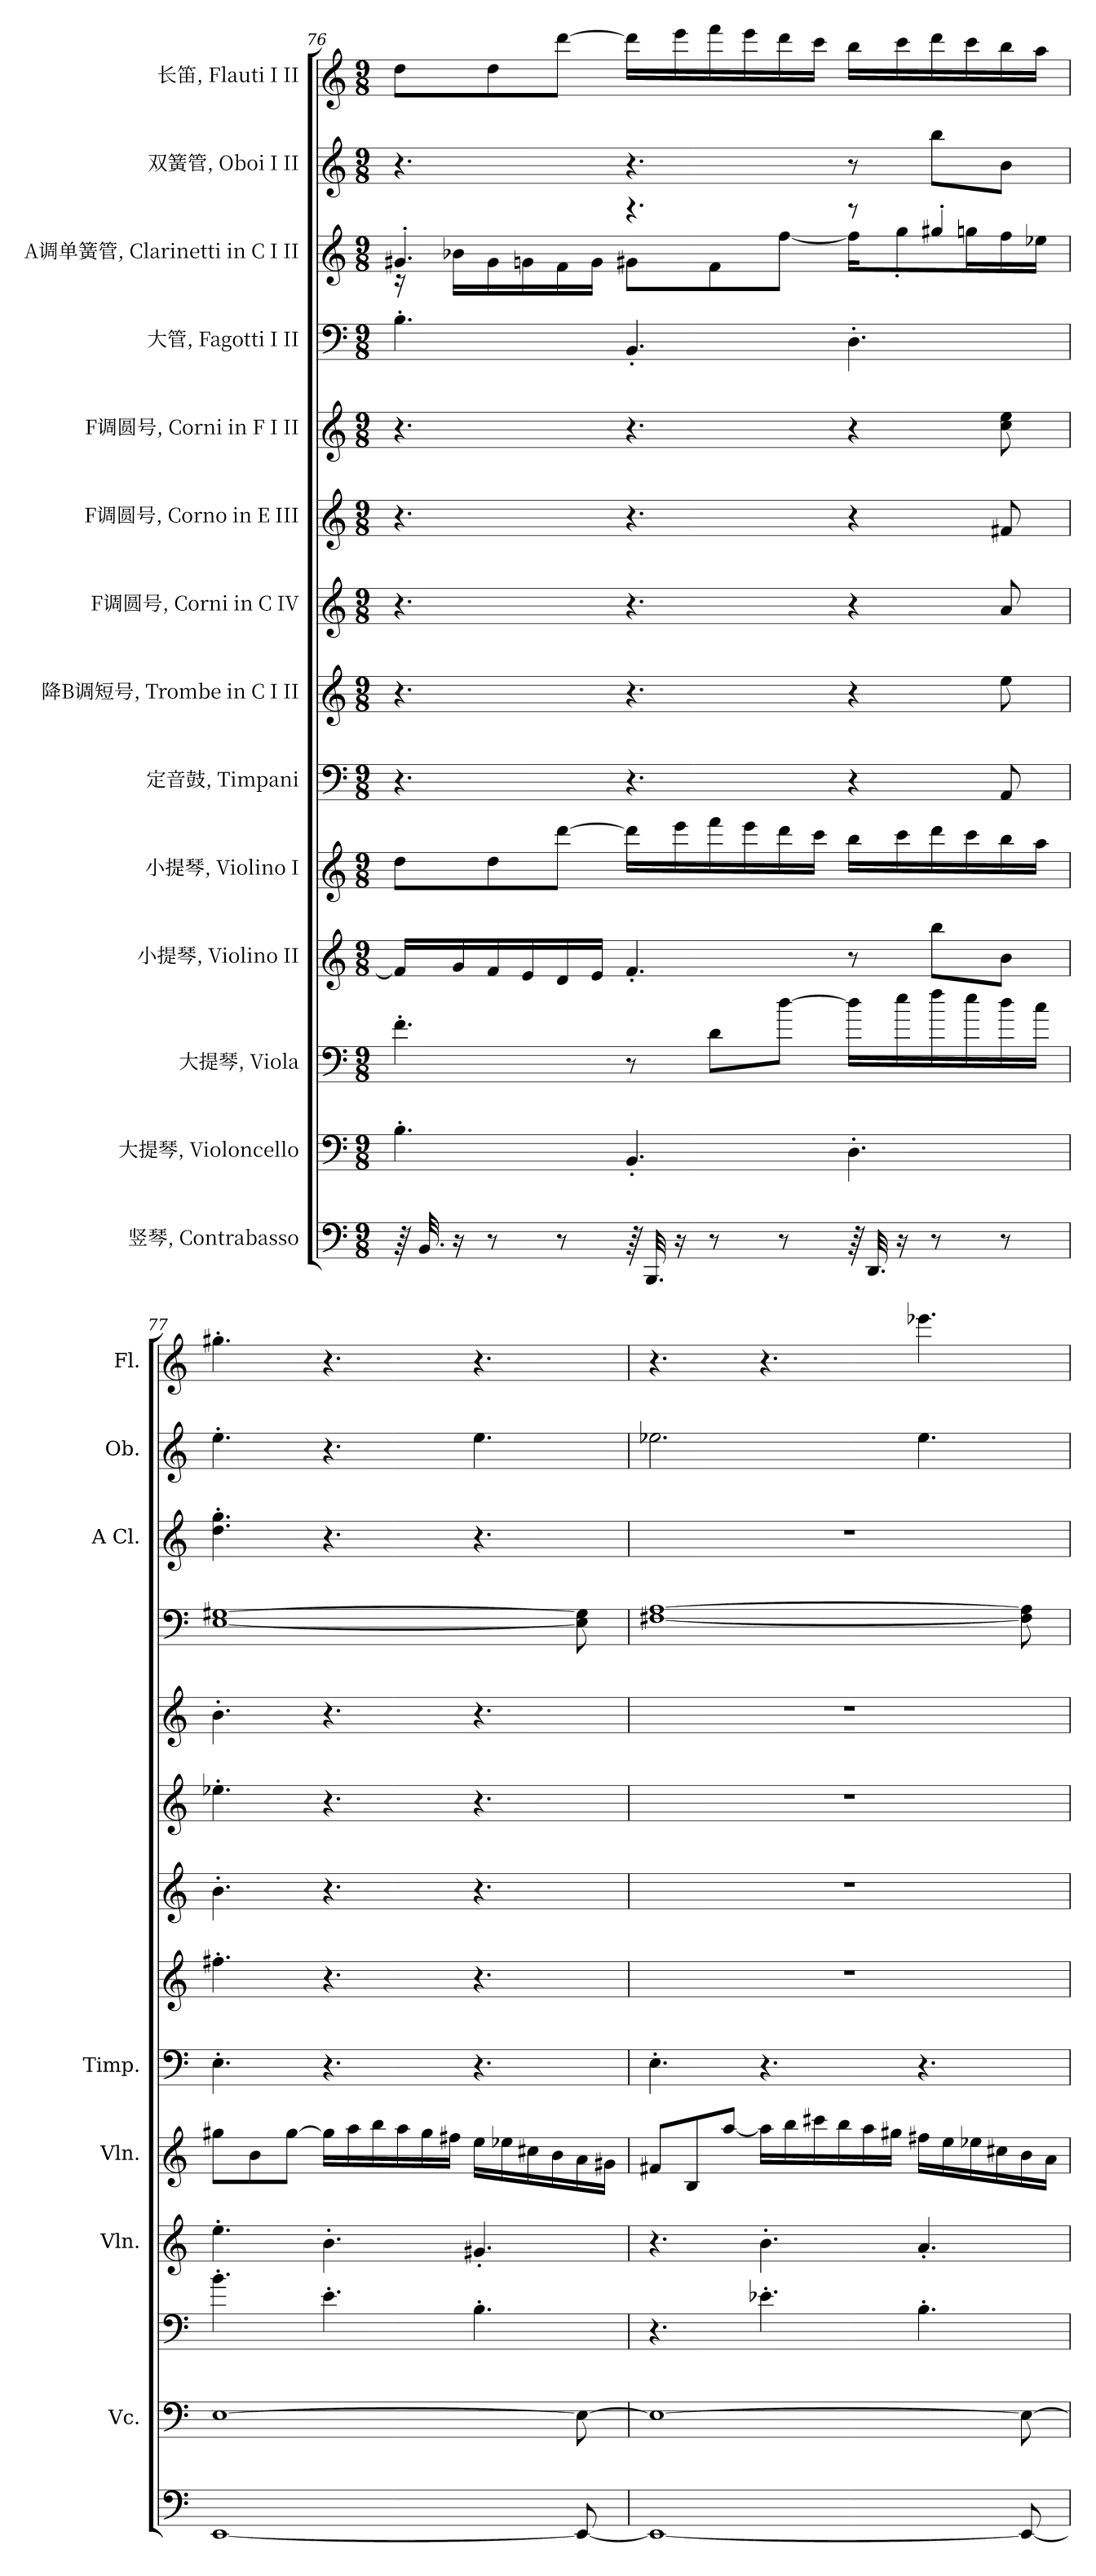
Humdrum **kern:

**kern	**kern	**kern	**kern	**kern	**kern	**kern	**kern	**kern	**kern	**kern	**kern	**kern	**kern
*part14	*part13	*part12	*part11	*part10	*part9	*part8	*part7	*part6	*part5	*part4	*part3	*part2	*part1
*staff14	*staff13	*staff12	*staff11	*staff10	*staff9	*staff8	*staff7	*staff6	*staff5	*staff4	*staff3	*staff2	*staff1
*I"竖琴, Contrabasso	*I"大提琴, Violoncello	*I"大提琴, Viola	*I"小提琴, Violino II	*I"小提琴, Violino I	*I"定音鼓, Timpani	*I"降B调短号, Trombe in C I II	*I"F调圆号, Corni in C IV	*I"F调圆号, Corno in E III	*I"F调圆号, Corni in F I II	*I"大管, Fagotti I II	*I"A调单簧管, Clarinetti in C I II	*I"双簧管, Oboi I II	*I"长笛, Flauti I II
*	*I'Vc.	*	*I'Vln.	*I'Vln.	*I'Timp.	*	*	*	*	*	*I'A Cl.	*I'Ob.	*I'Fl.
!!LO:PB:g=z
*clefF4	*clefF4	*clefF4	*clefG2	*clefG2	*clefF4	*clefG2	*clefG2	*clefG2	*clefG2	*clefF4	*clefG2	*clefG2	*clefG2
*	*	*	*	*	*	*ITrd1c2	*ITrd4c7	*ITrd4c7	*ITrd4c7	*	*ITrd1c2	*	*
*k[]	*k[]	*k[]	*k[]	*k[]	*k[]	*k[b-e-]	*k[b-]	*k[b-]	*k[b-]	*k[]	*k[b-e-]	*k[]	*k[]
*M9/8	*M9/8	*M9/8	*M9/8	*M9/8	*M9/8	*M9/8	*M9/8	*M9/8	*M9/8	*M9/8	*M9/8	*M9/8	*M9/8
*MM56	*MM56	*MM56	*MM56	*MM56	*MM56	*MM56	*MM56	*MM56	*MM56	*MM56	*MM56	*MM56	*MM56
=76	=76	=76	=76	=76	=76	=76	=76	=76	=76	=76	=76	=76	=76
*	*	*	*	*	*	*	*	*	*	*	*^	*	*
64r	4.B'\	4.f'\	16f/LL]	8dd\L	4.r	4.r	4.r	4.r	4.r	4.B'\	4.f#X'/	16r	4.r	8dd\L
32.BB/	.	.	.	.	.	.	.	.	.	.	.	.	.	.
16r	.	.	16g/	.	.	.	.	.	.	.	.	16a-X\LL	.	.
*	*	*	*	*	*	*	*	*	*	*	*	*	*	*MM61
8r	.	.	16f/	8dd\	.	.	.	.	.	.	.	16f#\	.	8dd\
.	.	.	16e/	.	.	.	.	.	.	.	.	16fn\	.	.
8r	.	.	16d/	[8ddd\J	.	.	.	.	.	.	.	16e-\	.	[8ddd\J
.	.	.	16e/JJ	.	.	.	.	.	.	.	.	16f\JJ	.	.
*	*	*	*	*	*	*	*	*	*	*	*	*	*	*MM58
64r	4.BB'/	8r	4.f'/	16ddd\LL]	4.r	4.r	4.r	4.r	4.r	4.BB'/	4.r	8f#X\L	4.r	16ddd\LL]
32.BBB/	.	.	.	.	.	.	.	.	.	.	.	.	.	.
16r	.	.	.	16eee\	.	.	.	.	.	.	.	.	.	16eee\
*	*	*	*	*	*	*	*	*	*	*	*	*	*	*MM61
8r	.	8d\L	.	16fff\	.	.	.	.	.	.	.	8e-\	.	16fff\
.	.	.	.	16eee\	.	.	.	.	.	.	.	.	.	16eee\
8r	.	[8dd\J	.	16ddd\	.	.	.	.	.	.	.	[8ee-\J	.	16ddd\
.	.	.	.	16ccc\JJ	.	.	.	.	.	.	.	.	.	16ccc\JJ
*	*	*	*	*	*	*	*	*	*	*	*	*	*	*MM58
64r	4.D'\	16dd\LL]	8r	16bb\LL	4r	4r	4r	4r	4r	4.D'\	8r	16ee-\KL]	8r	16bb\LL
32.DD/	.	.	.	.	.	.	.	.	.	.	.	.	.	.
16r	.	16ee\	.	16ccc\	.	.	.	.	.	.	.	8ff'\	.	16ccc\
*	*	*	*	*	*	*	*	*	*	*	*	*	*	*MM61
8r	.	16ff\	8bb\L	16ddd\	.	.	.	.	.	.	4ff#X'/	.	8bb\L	16ddd\
.	.	16ee\	.	16ccc\	.	.	.	.	.	.	.	16ffn\L	.	16ccc\
8r	.	16dd\	8b\J	16bb\	8AA/	8dd\	8d/	8Bn/	8f\ 8a\	.	.	16ee-\	8b\J	16bb\
.	.	16cc\JJ	.	16aa\JJ	.	.	.	.	.	.	.	16dd-X\JJ	.	16aa\JJ
*	*	*	*	*	*	*	*	*	*	*	*v	*v	*	*
!!LO:PB:g=z
=77	=77	=77	=77	=77	=77	=77	=77	=77	=77	=77	=77	=77	=77
*	*	*	*	*	*	*	*	*	*	*	*	*	*MM55
[1EE	[1E	4.b'\	4.ee'\	8gg#X\L	4.E'\	4.een'\	4.e'\	4.a-X'\	4.e'\	[1E [1G#X	4.cc\' 4.ff\'	4.ee'\	4.gg#X'\
.	.	.	.	8b\	.	.	.	.	.	.	.	.	.
.	.	.	.	[8gg#\J	.	.	.	.	.	.	.	.	.
*	*	*	*	*	*	*	*	*	*	*	*	*	*MM56
.	.	4.e'\	4.b'\	16gg#\LL]	4.r	4.r	4.r	4.r	4.r	.	4.r	4.r	4.r
.	.	.	.	16aa\	.	.	.	.	.	.	.	.	.
.	.	.	.	16bb\	.	.	.	.	.	.	.	.	.
.	.	.	.	16aa\	.	.	.	.	.	.	.	.	.
.	.	.	.	16gg#\	.	.	.	.	.	.	.	.	.
.	.	.	.	16ff#X\JJ	.	.	.	.	.	.	.	.	.
*	*	*	*	*	*	*	*	*	*	*	*	*	*MM56
.	.	4.B'\	4.g#X'/	16ee\LL	4.r	4.r	4.r	4.r	4.r	.	4.r	4.ee\	4.r
.	.	.	.	16ee-X\	.	.	.	.	.	.	.	.	.
.	.	.	.	16cc#X\	.	.	.	.	.	.	.	.	.
.	.	.	.	16b\	.	.	.	.	.	.	.	.	.
8EE/_	8E\_	.	.	16a\	.	.	.	.	.	8E\] 8G#\]	.	.	.
.	.	.	.	16g#X\JJ	.	.	.	.	.	.	.	.	.
=78	=78	=78	=78	=78	=78	=78	=78	=78	=78	=78	=78	=78	=78
*	*	*	*	*	*	*	*	*	*	*	*	*	*MM55
1EE_	1E_	4.r	4.r	8f#X/L	4.E'\	8%9r	8%9r	8%9r	8%9r	[1F#X [1A	8%9r	2.ee-X\	4.r
.	.	.	.	8B/	.	.	.	.	.	.	.	.	.
.	.	.	.	[8aa/J	.	.	.	.	.	.	.	.	.
*	*	*	*	*	*	*	*	*	*	*	*	*	*MM56
.	.	4.e-X'\	4.b'\	16aa\LL]	4.r	.	.	.	.	.	.	.	4.r
.	.	.	.	16bb\	.	.	.	.	.	.	.	.	.
.	.	.	.	16ccc#X\	.	.	.	.	.	.	.	.	.
.	.	.	.	16bb\	.	.	.	.	.	.	.	.	.
.	.	.	.	16aa\	.	.	.	.	.	.	.	.	.
.	.	.	.	16gg#X\JJ	.	.	.	.	.	.	.	.	.
*	*	*	*	*	*	*	*	*	*	*	*	*	*MM56
.	.	4.B'\	4.a'/	16ff#X\LL	4.r	.	.	.	.	.	.	4.ee-\	4.eee-X\
.	.	.	.	16ee\	.	.	.	.	.	.	.	.	.
.	.	.	.	16ee-X\	.	.	.	.	.	.	.	.	.
.	.	.	.	16cc#X\	.	.	.	.	.	.	.	.	.
8EE/_	8E\_	.	.	16b\	.	.	.	.	.	8F#\] 8A\]	.	.	.
.	.	.	.	16a\JJ	.	.	.	.	.	.	.	.	.
=	=	=	=	=	=	=	=	=	=	=	=	=	=
*-	*-	*-	*-	*-	*-	*-	*-	*-	*-	*-	*-	*-	*-
